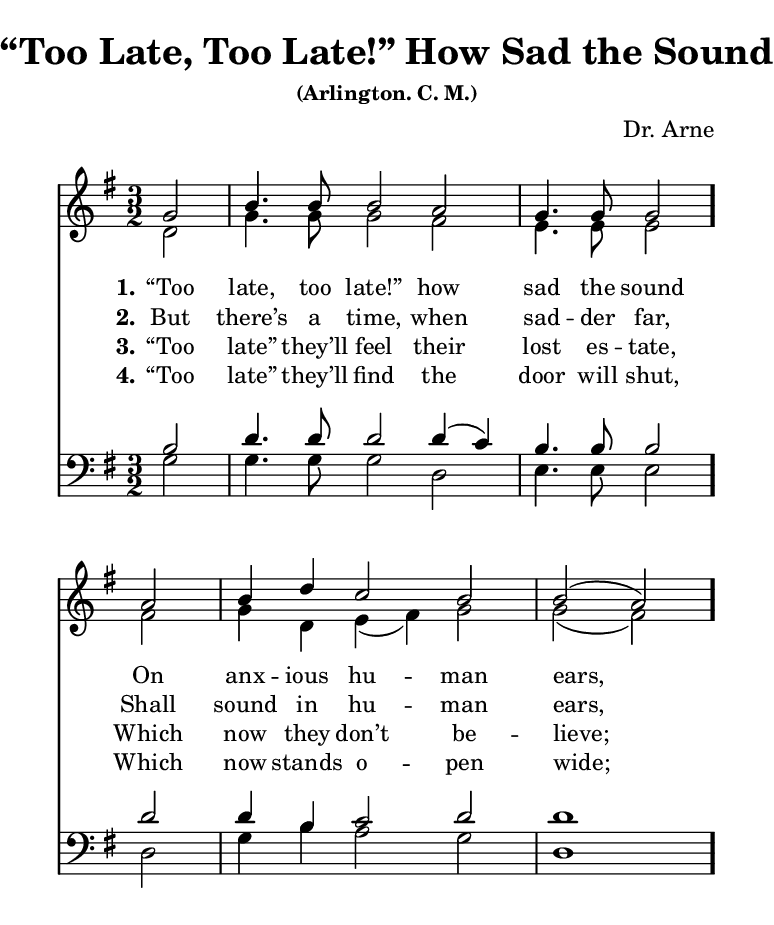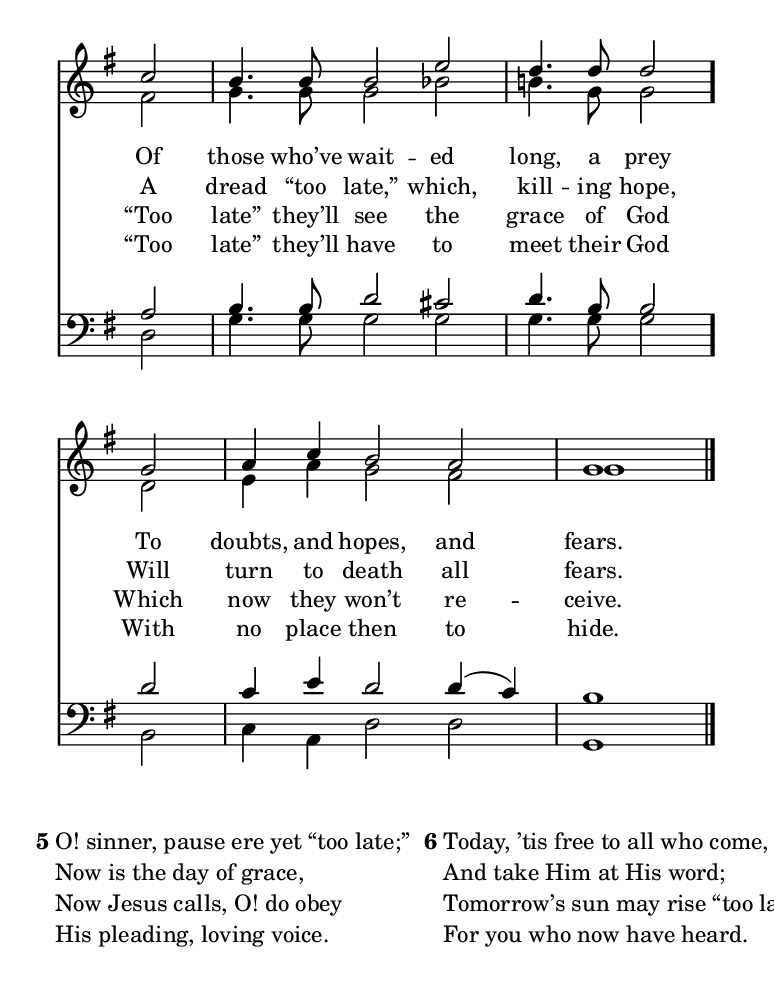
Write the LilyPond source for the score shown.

\include "common/global.ily"
\paper {
  \include "common/paper.ily"
  ragged-bottom = ##t
  ragged-last-bottom = ##t
  systems-per-page = ##f
  %page-count = ##f
}

\header{
  title = "“Too Late, Too Late!” How Sad the Sound"
  subsubtitle = "(Arlington. C. M.)"
  %meter = "C.M."
  %poet = ""
  composer = "Dr. Arne"
  %copyright = ""
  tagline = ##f
}

% for fermata in MIDI
ta = { \tempo 4=120 }
tb = { \tempo 4=60  }

patternAA = { c2 | c4. c8 c2 c2      | c4. c8 c2 }
patternAB = { c2 | c4. c8 c2 c4( c4) | c4. c8 c2 }
patternBA = { c2 | c4 c4 c2      c2      | c2( c2) }
patternBB = { c2 | c4 c4 c4( c4) c2      | c2( c2) }
patternBC = { c2 | c4 c4 c2      c2      | c1      }
patternBD = { c2 | c4 c4 c2      c4( c4) | c1      }

global = {
  \include "common/overrides.ily"
  \override Staff.TimeSignature.style = #'()
  \time 3/2
  \override Score.MetronomeMark.transparent = ##t % hide all fermata changes too
  \ta
  \key g \major
  \partial 2
  \autoBeamOff
}

notesSoprano = {
\global
\relative c'' {

  \changePitch \patternAA { g | b b b a | g g g }
  \changePitch \patternBA { a | b d c b | b a }
  \changePitch \patternAA { c | b b b e | d d d }
  \changePitch \patternBC { g, | a c b a | g }

  \bar "|."

}
}

notesAlto = {
\global
\relative e' {

  \changePitch \patternAA { d | g g g fis | e e e }
  \changePitch \patternBB { fis | g d e fis g | g fis }
  \changePitch \patternAA { fis | g g g bes | b! g g }
  \changePitch \patternBC { d | e a g fis | g }

}
}

notesTenor = {
\global
\relative a {

  \changePitch \patternAB { b | d d d d c | b b b }
  \changePitch \patternBC { d | d b c d | d }
  \changePitch \patternAA { a | b b d cis | d b b }
  \changePitch \patternBD { d | c e d d c | b }

}
}

notesBass = {
\global
\relative f {

  \changePitch \patternAA { g | g g g d | e e e }
  \changePitch \patternBC { d | g b a g | d }
  \changePitch \patternAA { d | g g g g | g g g }
  \changePitch \patternBC { b, | c a d d | g, }

}
}

wordsA = \lyricmode {
\set stanza = "1."

“Too late, too late!” how sad the sound \bar "."
On anx -- ious hu -- man ears, \bar "." \break
Of those who’ve wait -- ed long, a prey \bar "."
To doubts, and hopes, and fears. \bar "." \break

}

wordsB = \lyricmode {
\set stanza = "2."

But there’s a time, when sad -- der far,
Shall sound in hu -- man ears,
A dread “too late,” which, kill -- ing hope,
Will turn to death all fears.

}

wordsC = \lyricmode {
\set stanza = "3."

“Too late” they’ll feel their lost es -- tate,
Which now they don’t be -- lieve;
“Too late” they’ll see the grace of God
Which now they won’t re -- ceive.

}

wordsD = \lyricmode {
\set stanza = "4."

“Too late” they’ll find the door will shut,
Which now stands o -- pen wide;
“Too late” they’ll have to meet their God
With no place then to hide.

}

wordsE = \markuplist {

\line { O! sinner, pause ere yet “too late;” }
\line { Now is the day of grace, }
\line { Now Jesus calls, O! do obey }
\line { His pleading, loving voice. }

}

wordsF = \markuplist {

\line { Today, ’tis free to all who come, }
\line { And take Him at His word; }
\line { Tomorrow’s sun may rise “too late” }
\line { For you who now have heard. }

}

\score {
  \context ChoirStaff <<
    \context Staff = upper <<
      \set ChoirStaff.systemStartDelimiter = #'SystemStartBar
      \context Voice  = sopranos { \voiceOne << \notesSoprano >> }
      \context Voice  = altos { \voiceTwo << \notesAlto >> }
      \context Lyrics = one   \lyricsto sopranos \wordsA
      \context Lyrics = two   \lyricsto sopranos \wordsB
      \context Lyrics = three \lyricsto sopranos \wordsC
      \context Lyrics = four  \lyricsto sopranos \wordsD
    >>
    \context Staff = men <<
      \clef bass
      \context Voice  = tenors { \voiceOne << \notesTenor >> }
      \context Voice  = basses { \voiceTwo << \notesBass >> }
    >>
  >>
  \layout {
    \include "common/layout.ily"
  }
  \midi{
    \include "common/midi.ily"
  }
}

\markup { \fill-line { %\column {
  \hspace #0.1
	\line{ \bold 5 \column { \wordsE } } %\combine \null \vspace #0.4
  \hspace #0.1
  \line{ \bold 6 \column { \wordsF } } %\combine \null \vspace #0.4
  \hspace #0.1
} } %}

\version "2.18.0"  % necessary for upgrading to future LilyPond versions.

% vi:set et ts=2 sw=2 ai nocindent syntax=lilypond
